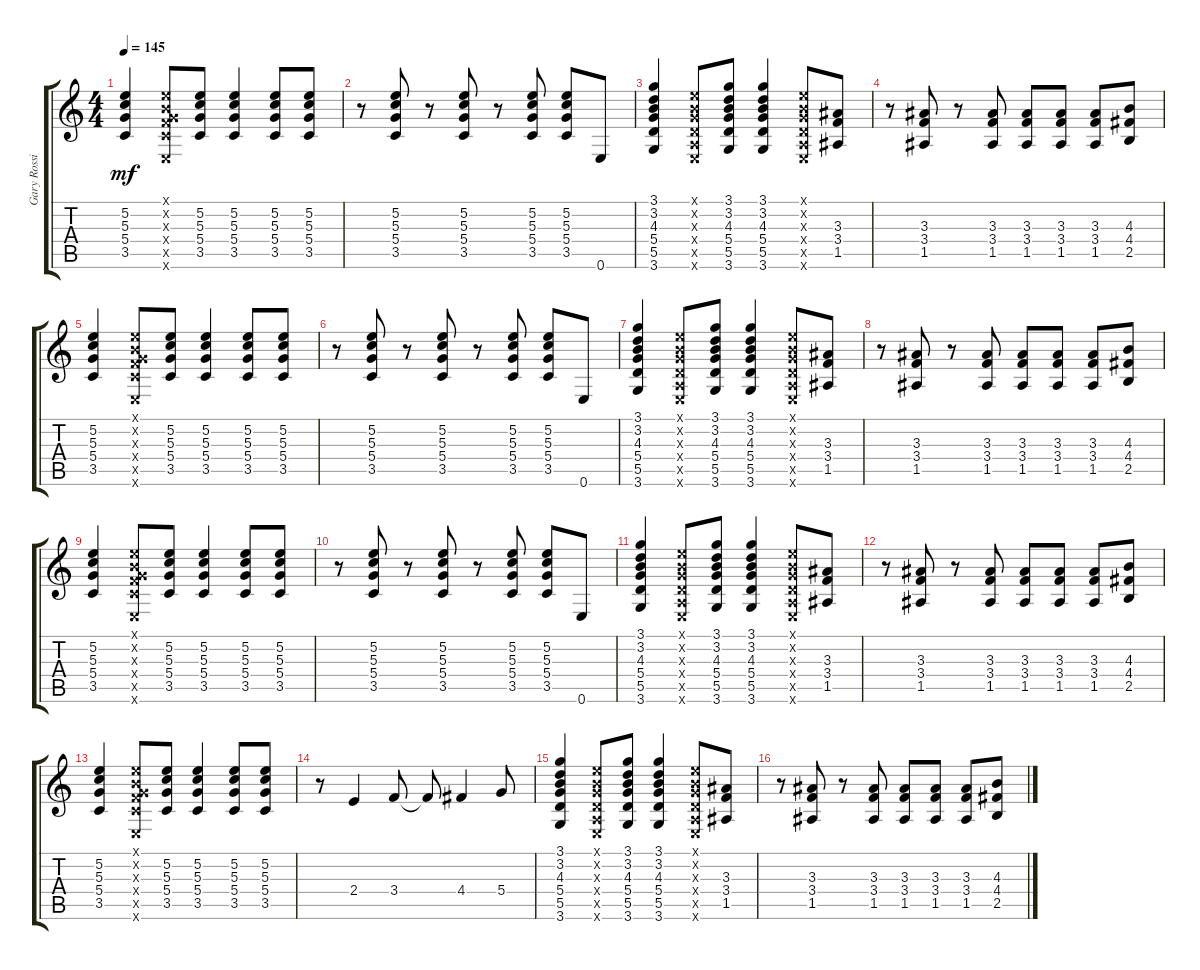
\track ("Gary Rossington (Slide/Rythm Guitar)" "Gary Rossi") {instrument overdrivenguitar}
\staff {score tabs}
\tuning (E4 B3 G3 D3 A2 E2) {hide}
\ts (4 4)
\tempo 145
\clef g2
\ks c
(5.2 5.3 5.4 3.5).4{dy mf} (0.1{x} 0.2{x} 0.3{x} 3.4{x} 3.5{x} 0.6{x}).8 (5.2 5.3 5.4 3.5).8 (5.2 5.3 5.4 3.5).4 (5.2 5.3 5.4 3.5).8 (5.2 5.3 5.4 3.5).8 |
r.8 (5.2 5.3 5.4 3.5).8 r.8 (5.2 5.3 5.4 3.5).8 r.8 (5.2 5.3 5.4 3.5).8 (5.2 5.3 5.4 3.5).8 0.6.8 |
(3.1 3.2 4.3 5.4 5.5 3.6).4 (0.1{x} 0.2{x} 0.3{x} 0.4{x} 0.5{x} 0.6{x}).8 (3.1 3.2 4.3 5.4 5.5 3.6).8 (3.1 3.2 4.3 5.4 5.5 3.6).4 (0.1{x} 0.2{x} 0.3{x} 0.4{x} 0.5{x} 0.6{x}).8 (3.3 3.4 1.5).8 |
r.8 (3.3 3.4 1.5).8 r.8 (3.3 3.4 1.5).8 (3.3 3.4 1.5).8 (3.3 3.4 1.5).8 (3.3 3.4 1.5).8 (4.3 4.4 2.5).8 |
(5.2 5.3 5.4 3.5).4 (0.1{x} 0.2{x} 0.3{x} 3.4{x} 3.5{x} 0.6{x}).8 (5.2 5.3 5.4 3.5).8 (5.2 5.3 5.4 3.5).4 (5.2 5.3 5.4 3.5).8 (5.2 5.3 5.4 3.5).8 |
r.8 (5.2 5.3 5.4 3.5).8 r.8 (5.2 5.3 5.4 3.5).8 r.8 (5.2 5.3 5.4 3.5).8 (5.2 5.3 5.4 3.5).8 0.6.8 |
(3.1 3.2 4.3 5.4 5.5 3.6).4 (0.1{x} 0.2{x} 0.3{x} 0.4{x} 0.5{x} 0.6{x}).8 (3.1 3.2 4.3 5.4 5.5 3.6).8 (3.1 3.2 4.3 5.4 5.5 3.6).4 (0.1{x} 0.2{x} 0.3{x} 0.4{x} 0.5{x} 0.6{x}).8 (3.3 3.4 1.5).8 |
r.8 (3.3 3.4 1.5).8 r.8 (3.3 3.4 1.5).8 (3.3 3.4 1.5).8 (3.3 3.4 1.5).8 (3.3 3.4 1.5).8 (4.3 4.4 2.5).8 |
(5.2 5.3 5.4 3.5).4 (0.1{x} 0.2{x} 0.3{x} 3.4{x} 3.5{x} 0.6{x}).8 (5.2 5.3 5.4 3.5).8 (5.2 5.3 5.4 3.5).4 (5.2 5.3 5.4 3.5).8 (5.2 5.3 5.4 3.5).8 |
r.8 (5.2 5.3 5.4 3.5).8 r.8 (5.2 5.3 5.4 3.5).8 r.8 (5.2 5.3 5.4 3.5).8 (5.2 5.3 5.4 3.5).8 0.6.8 |
(3.1 3.2 4.3 5.4 5.5 3.6).4 (0.1{x} 0.2{x} 0.3{x} 0.4{x} 0.5{x} 0.6{x}).8 (3.1 3.2 4.3 5.4 5.5 3.6).8 (3.1 3.2 4.3 5.4 5.5 3.6).4 (0.1{x} 0.2{x} 0.3{x} 0.4{x} 0.5{x} 0.6{x}).8 (3.3 3.4 1.5).8 |
r.8 (3.3 3.4 1.5).8 r.8 (3.3 3.4 1.5).8 (3.3 3.4 1.5).8 (3.3 3.4 1.5).8 (3.3 3.4 1.5).8 (4.3 4.4 2.5).8 |
(5.2 5.3 5.4 3.5).4 (0.1{x} 0.2{x} 0.3{x} 3.4{x} 3.5{x} 0.6{x}).8 (5.2 5.3 5.4 3.5).8 (5.2 5.3 5.4 3.5).4 (5.2 5.3 5.4 3.5).8 (5.2 5.3 5.4 3.5).8 |
r.8 2.4.4 3.4.8 3.4{t}.8 4.4.4 5.4.8 |
(3.1 3.2 4.3 5.4 5.5 3.6).4 (0.1{x} 0.2{x} 0.3{x} 0.4{x} 0.5{x} 0.6{x}).8 (3.1 3.2 4.3 5.4 5.5 3.6).8 (3.1 3.2 4.3 5.4 5.5 3.6).4 (0.1{x} 0.2{x} 0.3{x} 0.4{x} 0.5{x} 0.6{x}).8 (3.3 3.4 1.5).8 |
r.8 (3.3 3.4 1.5).8 r.8 (3.3 3.4 1.5).8 (3.3 3.4 1.5).8 (3.3 3.4 1.5).8 (3.3 3.4 1.5).8 (4.3 4.4 2.5).8
